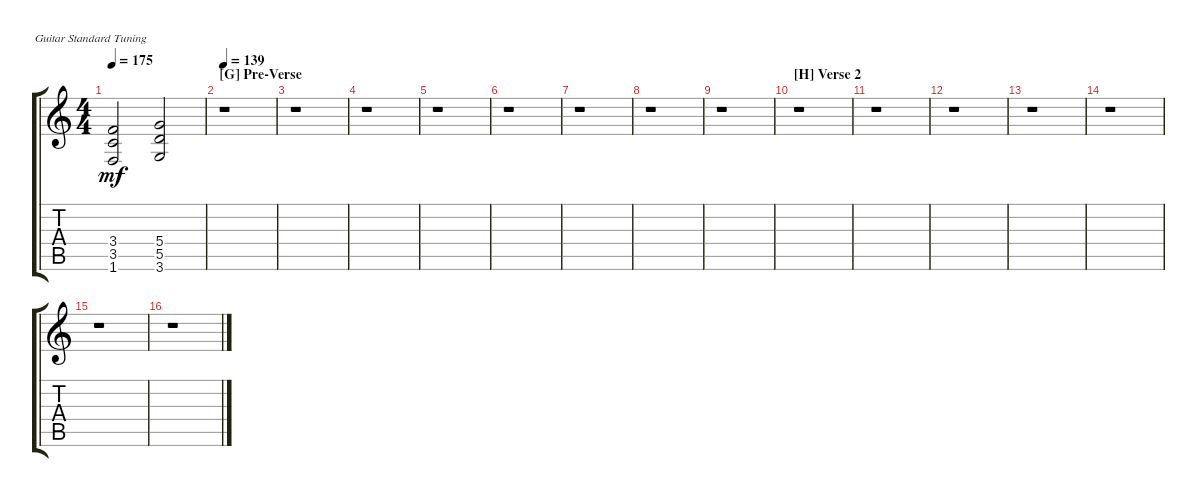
\defaultSystemsLayout 4
\bracketExtendMode groupsimilarinstruments
\singleTrackTrackNamePolicy hidden
\multiTrackTrackNamePolicy hidden
\firstSystemTrackNameOrientation horizontal
\otherSystemsTrackNameOrientation horizontal
\track ("Adrian Smith" "E-Gt") {instrument distortionguitar}
\staff {score tabs}
\tuning (E4 B3 G3 D3 A2 E2)
\ts (4 4)
\tempo 175
\clef g2
\scale
1.03909
\ks c
(1.6 3.5 3.4).2{dy mf} (3.6 5.5 5.4).2 |
\section ("G" "Pre-Verse")
\tempo 139
\scale
0.960908 r.1 |
\scale
1.03909 r.1 |
\scale
0.960908 r.1 |
\scale
1.03909 r.1 |
\scale
0.960908 r.1 |
\scale
1.03909 r.1 |
\scale
0.960908 r.1 |
\scale
1.03909 r.1 |
\section ("H" "Verse 2")
\scale
0.960908 r.1 |
\scale
1.03909 r.1 |
\scale
0.960908 r.1 |
\scale
1.03909 r.1 |
\scale
0.960908 r.1 |
\scale
1.03909 r.1 |
\scale
0.960908 r.1
